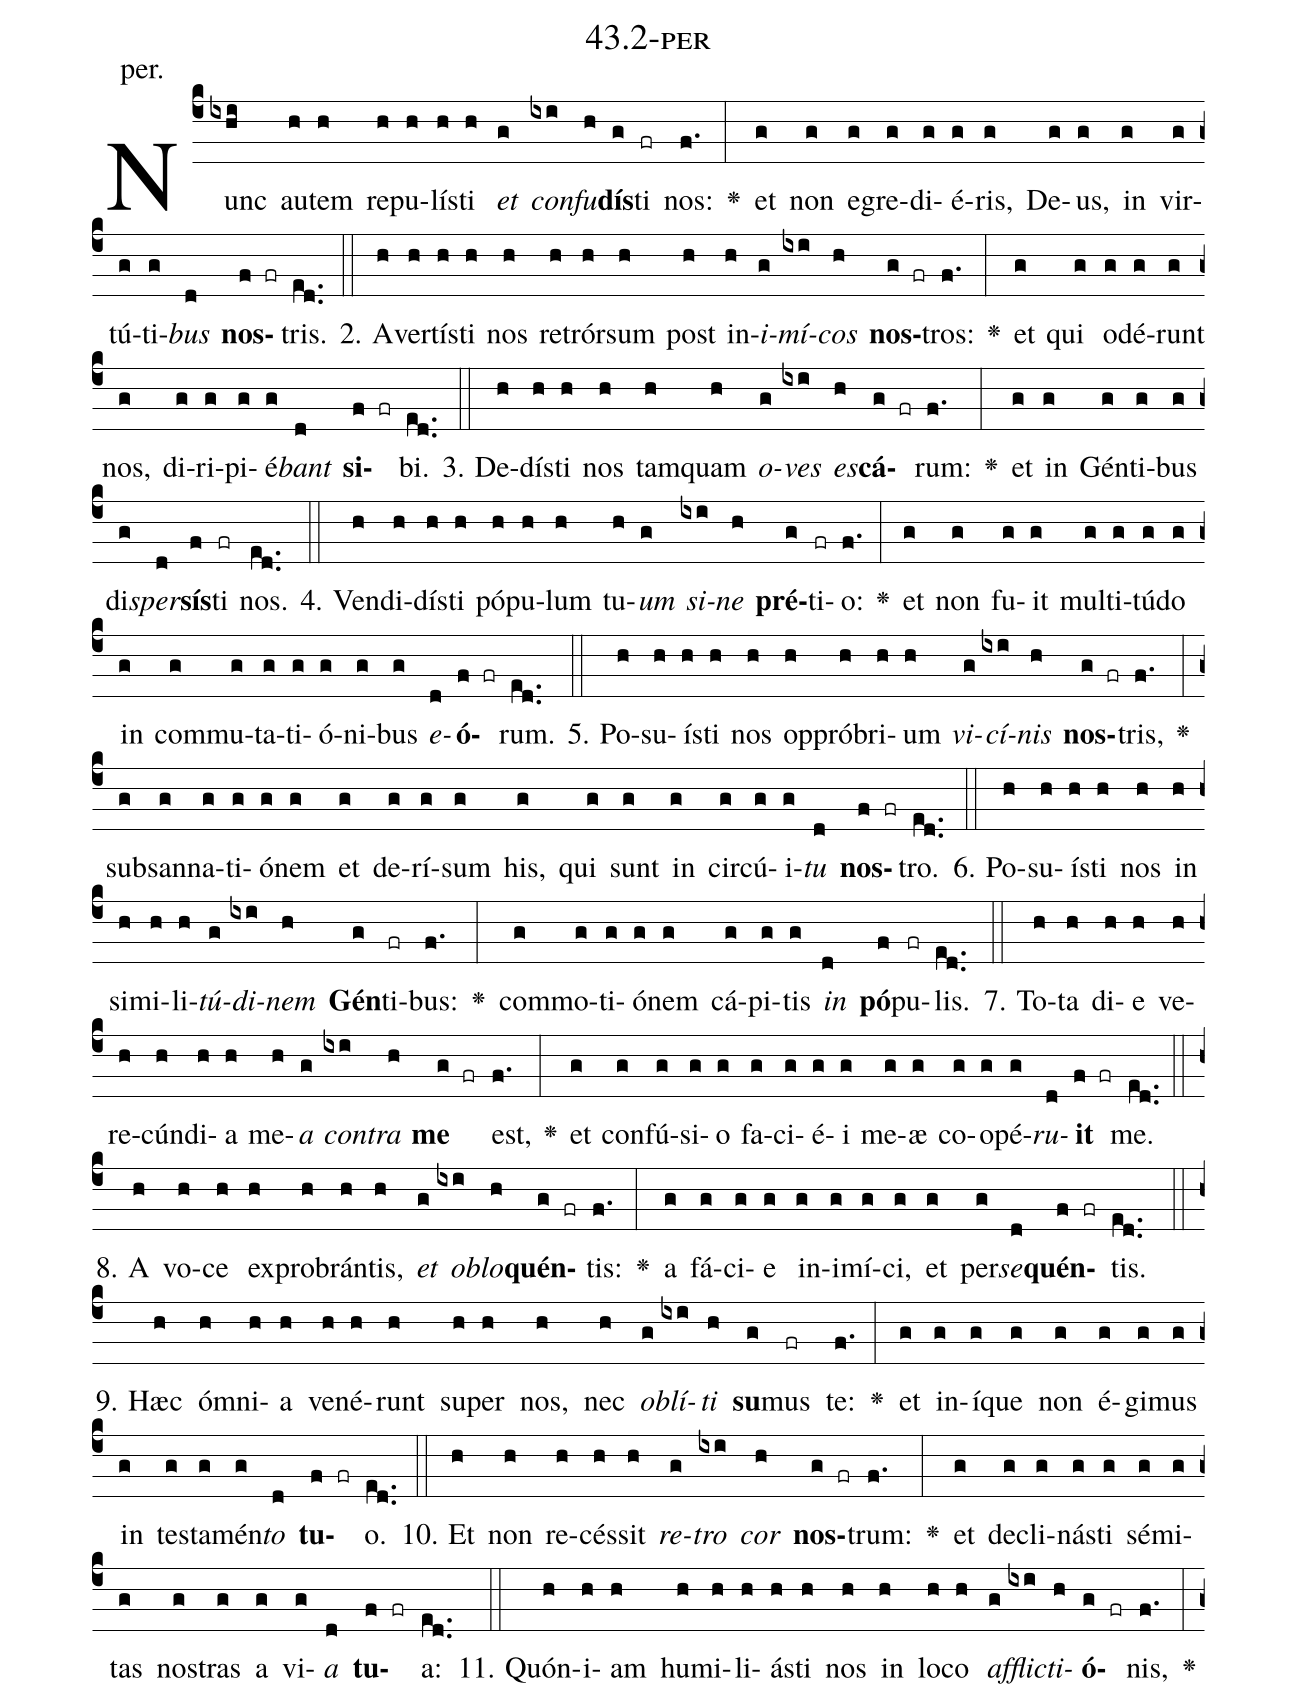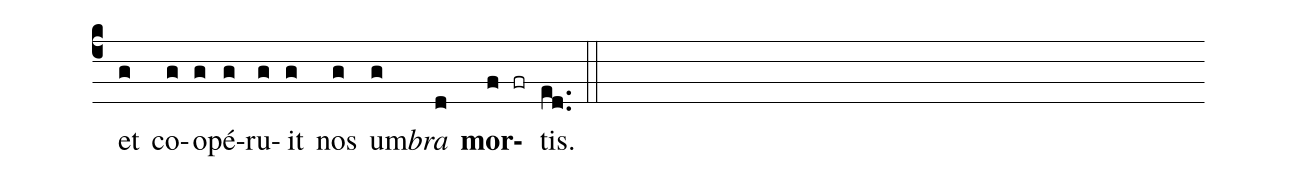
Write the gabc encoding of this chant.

name: 43.2-per;
annotation: per.;
%%
(c4)Nunc(ixhi) au(h)tem(h) re(h)pu(h)lís(h)ti(h) <i>et</i>(g) <i>con</i>(ixi)<i>fu</i>(h)<b>dís</b>(g)ti(fr) nos:(f.) <v>\greheightstar</v>(:) et(g) non(g) e(g)gre(g)di(g)é(g)ris,(g) De(g)us,(g) in(g) vir(g)tú(g)ti(g)<i>bus</i>(d) <b>nos</b>(f fr)tris.(ed..) (::)
2. A(h)ver(h)tís(h)ti(h) nos(h) re(h)trór(h)sum(h) post(h) in(h)<i>i</i>(g)<i>mí</i>(ixi)<i>cos</i>(h) <b>nos</b>(g fr)tros:(f.) <v>\greheightstar</v>(:) et(g) qui(g) o(g)dé(g)runt(g) nos,(g) di(g)ri(g)pi(g)é(g)<i>bant</i>(d) <b>si</b>(f fr)bi.(ed..) (::)
3. De(h)dís(h)ti(h) nos(h) tam(h)quam(h) <i>o</i>(g)<i>ves</i>(ixi) <i>es</i>(h)<b>cá</b>(g fr)rum:(f.) <v>\greheightstar</v>(:) et(g) in(g) Gén(g)ti(g)bus(g) di(g)<i>sper</i>(d)<b>sís</b>(f)ti(fr) nos.(ed..) (::)
4. Ven(h)di(h)dís(h)ti(h) pó(h)pu(h)lum(h) tu(h)<i>um</i>(g) <i>si</i>(ixi)<i>ne</i>(h) <b>pré</b>(g)ti(fr)o:(f.) <v>\greheightstar</v>(:) et(g) non(g) fu(g)it(g) mul(g)ti(g)tú(g)do(g) in(g) com(g)mu(g)ta(g)ti(g)ó(g)ni(g)bus(g) <i>e</i>(d)<b>ó</b>(f fr)rum.(ed..) (::)
5. Po(h)su(h)ís(h)ti(h) nos(h) op(h)pró(h)bri(h)um(h) <i>vi</i>(g)<i>cí</i>(ixi)<i>nis</i>(h) <b>nos</b>(g fr)tris,(f.) <v>\greheightstar</v>(:) sub(g)san(g)na(g)ti(g)ó(g)nem(g) et(g) de(g)rí(g)sum(g) his,(g) qui(g) sunt(g) in(g) cir(g)cú(g)i(g)<i>tu</i>(d) <b>nos</b>(f fr)tro.(ed..) (::)
6. Po(h)su(h)ís(h)ti(h) nos(h) in(h) si(h)mi(h)li(h)<i>tú</i>(g)<i>di</i>(ixi)<i>nem</i>(h) <b>Gén</b>(g)ti(fr)bus:(f.) <v>\greheightstar</v>(:) com(g)mo(g)ti(g)ó(g)nem(g) cá(g)pi(g)tis(g) <i>in</i>(d) <b>pó</b>(f)pu(fr)lis.(ed..) (::)
7. To(h)ta(h) di(h)e(h) ve(h)re(h)cún(h)di(h)a(h) me(h)<i>a</i>(g) <i>con</i>(ixi)<i>tra</i>(h) <b>me</b>(g fr) est,(f.) <v>\greheightstar</v>(:) et(g) con(g)fú(g)si(g)o(g) fa(g)ci(g)é(g)i(g) me(g)æ(g) co(g)o(g)pé(g)<i>ru</i>(d)<b>it</b>(f fr) me.(ed..) (::)
8. A(h) vo(h)ce(h) ex(h)pro(h)brán(h)tis,(h) <i>et</i>(g) <i>ob</i>(ixi)<i>lo</i>(h)<b>quén</b>(g fr)tis:(f.) <v>\greheightstar</v>(:) a(g) fá(g)ci(g)e(g) in(g)i(g)mí(g)ci,(g) et(g) per(g)<i>se</i>(d)<b>quén</b>(f fr)tis.(ed..) (::)
9. Hæc(h) óm(h)ni(h)a(h) ve(h)né(h)runt(h) su(h)per(h) nos,(h) nec(h) <i>ob</i>(g)<i>lí</i>(ixi)<i>ti</i>(h) <b>su</b>(g)mus(fr) te:(f.) <v>\greheightstar</v>(:) et(g) in(g)í(g)que(g) non(g) é(g)gi(g)mus(g) in(g) tes(g)ta(g)mén(g)<i>to</i>(d) <b>tu</b>(f fr)o.(ed..) (::)
10. Et(h) non(h) re(h)cés(h)sit(h) <i>re</i>(g)<i>tro</i>(ixi) <i>cor</i>(h) <b>nos</b>(g fr)trum:(f.) <v>\greheightstar</v>(:) et(g) de(g)cli(g)nás(g)ti(g) sé(g)mi(g)tas(g) nos(g)tras(g) a(g) vi(g)<i>a</i>(d) <b>tu</b>(f fr)a:(ed..) (::)
11. Quón(h)i(h)am(h) hu(h)mi(h)li(h)ás(h)ti(h) nos(h) in(h) lo(h)co(h) <i>af</i>(g)<i>flic</i>(ixi)<i>ti</i>(h)<b>ó</b>(g fr)nis,(f.) <v>\greheightstar</v>(:) et(g) co(g)o(g)pé(g)ru(g)it(g) nos(g) um(g)<i>bra</i>(d) <b>mor</b>(f fr)tis.(ed..) (::)
